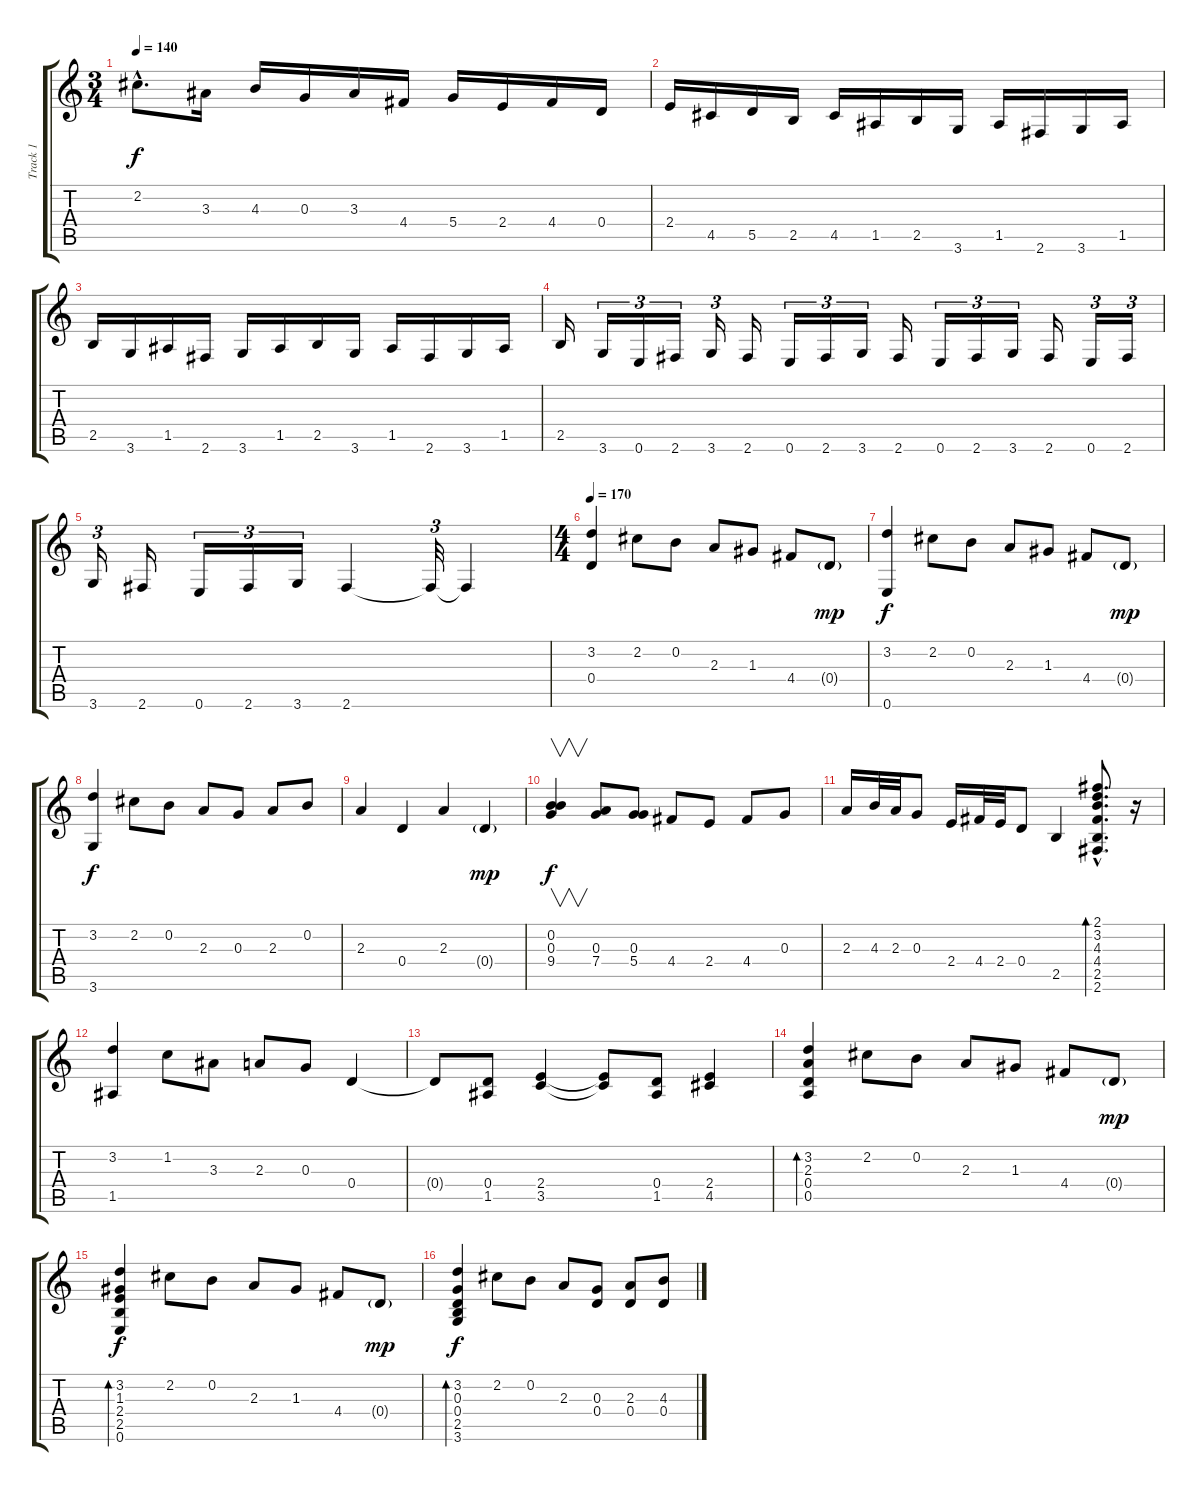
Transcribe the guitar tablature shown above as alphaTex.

\track ("Track 1" "Track 1") {instrument acousticguitarsteel}
\staff {score tabs}
\tuning (E4 B3 G3 D3 A2 E2) {hide}
\ts (3 4)
\tempo 140
\clef g2
\ks c
2.2{hac}.8{d dy f} 3.3.16 4.3.16 0.3.16 3.3.16 4.4.16 5.4.16 2.4.16 4.4.16 0.4.16 |
2.4.16 4.5.16 5.5.16 2.5.16 4.5.16 1.5.16 2.5.16 3.6.16 1.5.16 2.6.16 3.6.16 1.5.16 |
2.5.16 3.6.16 1.5.16 2.6.16 3.6.16 1.5.16 2.5.16 3.6.16 1.5.16 2.6.16 3.6.16 1.5.16 |
2.5.16 3.6.16{tu (3 2)} 0.6.16{tu (3 2)} 2.6.16{tu (3 2)} 3.6.16{tu (3 2)} 2.6.16 0.6.16{tu (3 2)} 2.6.16{tu (3 2)} 3.6.16{tu (3 2)} 2.6.16 0.6.16{tu (3 2)} 2.6.16{tu (3 2)} 3.6.16{tu (3 2)} 2.6.16 0.6.16{tu (3 2)} 2.6.16{tu (3 2)} |
3.6.16{tu (3 2)} 2.6.16 0.6.16{tu (3 2)} 2.6.16{tu (3 2)} 3.6.16{tu (3 2)} 2.6.4 2.6{t}.32{tu (3 2)} 2.6{t}.4 |
\ts (4 4)
\tempo 170
(3.2 0.4).4 2.2.8 0.2.8 2.3.8 1.3.8 4.4.8 0.4{g}.8{dy mp} |
(3.2 0.6).4{dy f} 2.2.8 0.2.8 2.3.8 1.3.8 4.4.8 0.4{g}.8{dy mp} |
(3.2 3.6).4{dy f} 2.2.8 0.2.8 2.3.8 0.3.8 2.3.8 0.2.8 |
2.3.4 0.4.4 2.3.4 0.4{g}.4{dy mp} |
(0.2 0.3 9.4).4{v dy f} (0.3 7.4).8 (0.3 5.4).8 4.4.8 2.4.8 4.4.8 0.3.8 |
2.3.16 4.3.32 2.3.32 0.3.8 2.4.16 4.4.32 2.4.32 0.4.8 2.5.4 (2.1{hac} 3.2{hac} 4.3{hac} 4.4{hac} 2.5{hac} 2.6{hac}).8{d bd 240} r.16 |
(3.2 1.5).4 1.2.8 3.3.8 2.3.8 0.3.8 0.4.4 |
0.4{t}.8 (0.4 1.5).8 (2.4 3.5).4 (2.4{t} 3.5{t}).8 (0.4 1.5).8 (2.4 4.5).4 |
(3.2 2.3 0.4 0.5).4{bd 240} 2.2.8 0.2.8 2.3.8 1.3.8 4.4.8 0.4{g}.8{dy mp} |
(3.2 1.3 2.4 2.5 0.6).4{bd 240 dy f} 2.2.8 0.2.8 2.3.8 1.3.8 4.4.8 0.4{g}.8{dy mp} |
(3.2 0.3 0.4 2.5 3.6).4{bd 240 dy f} 2.2.8 0.2.8 2.3.8 (0.3 0.4).8 (2.3 0.4).8 (4.3 0.4).8
